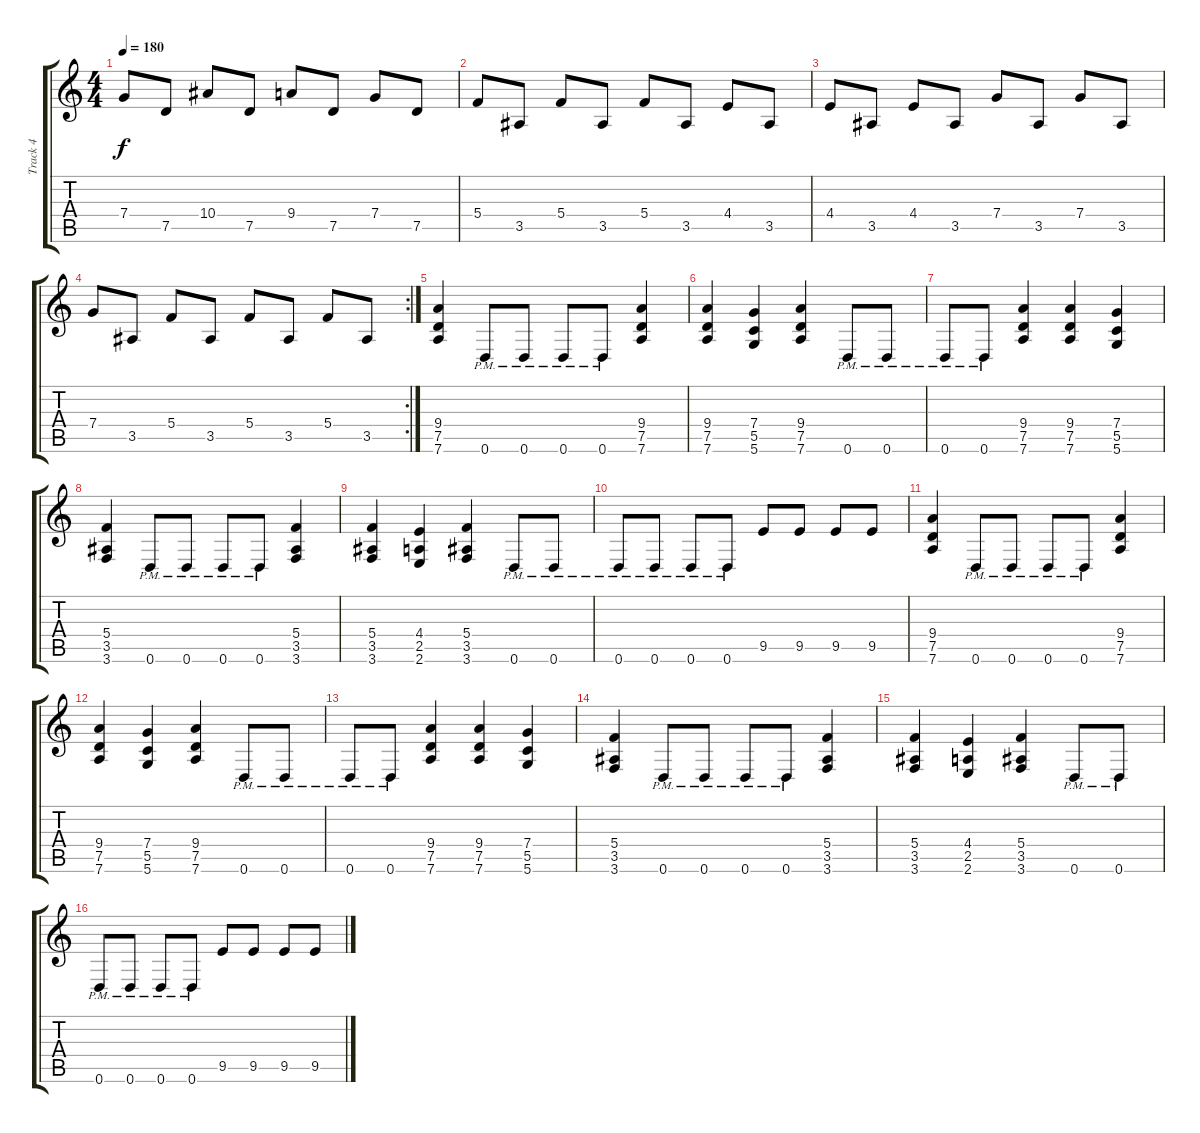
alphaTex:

\track ("Track 4" "Track 4") {instrument distortionguitar}
\staff {score tabs}
\tuning (D4 A3 F3 C3 G2 D2) {hide}
\ts (4 4)
\tempo 180
\clef g2
\ks c
7.4.8{dy f} 7.5.8 10.4.8 7.5.8 9.4.8 7.5.8 7.4.8 7.5.8 |
5.4.8 3.5.8 5.4.8 3.5.8 5.4.8 3.5.8 4.4.8 3.5.8 |
4.4.8 3.5.8 4.4.8 3.5.8 7.4.8 3.5.8 7.4.8 3.5.8 |
\rc 2
7.4.8 3.5.8 5.4.8 3.5.8 5.4.8 3.5.8 5.4.8 3.5.8 |
(9.4 7.5 7.6).4 0.6{pm}.8 0.6{pm}.8 0.6{pm}.8 0.6{pm}.8 (9.4 7.5 7.6).4 |
(9.4 7.5 7.6).4 (7.4 5.5 5.6).4 (9.4 7.5 7.6).4 0.6{pm}.8 0.6{pm}.8 |
0.6{pm}.8 0.6{pm}.8 (9.4 7.5 7.6).4 (9.4 7.5 7.6).4 (7.4 5.5 5.6).4 |
(5.4 3.5 3.6).4 0.6{pm}.8 0.6{pm}.8 0.6{pm}.8 0.6{pm}.8 (5.4 3.5 3.6).4 |
(5.4 3.5 3.6).4 (4.4 2.5 2.6).4 (5.4 3.5 3.6).4 0.6{pm}.8 0.6{pm}.8 |
0.6{pm}.8 0.6{pm}.8 0.6{pm}.8 0.6{pm}.8 9.5.8 9.5.8 9.5.8 9.5.8 |
(9.4 7.5 7.6).4 0.6{pm}.8 0.6{pm}.8 0.6{pm}.8 0.6{pm}.8 (9.4 7.5 7.6).4 |
(9.4 7.5 7.6).4 (7.4 5.5 5.6).4 (9.4 7.5 7.6).4 0.6{pm}.8 0.6{pm}.8 |
0.6{pm}.8 0.6{pm}.8 (9.4 7.5 7.6).4 (9.4 7.5 7.6).4 (7.4 5.5 5.6).4 |
(5.4 3.5 3.6).4 0.6{pm}.8 0.6{pm}.8 0.6{pm}.8 0.6{pm}.8 (5.4 3.5 3.6).4 |
(5.4 3.5 3.6).4 (4.4 2.5 2.6).4 (5.4 3.5 3.6).4 0.6{pm}.8 0.6{pm}.8 |
0.6{pm}.8 0.6{pm}.8 0.6{pm}.8 0.6{pm}.8 9.5.8 9.5.8 9.5.8 9.5.8
